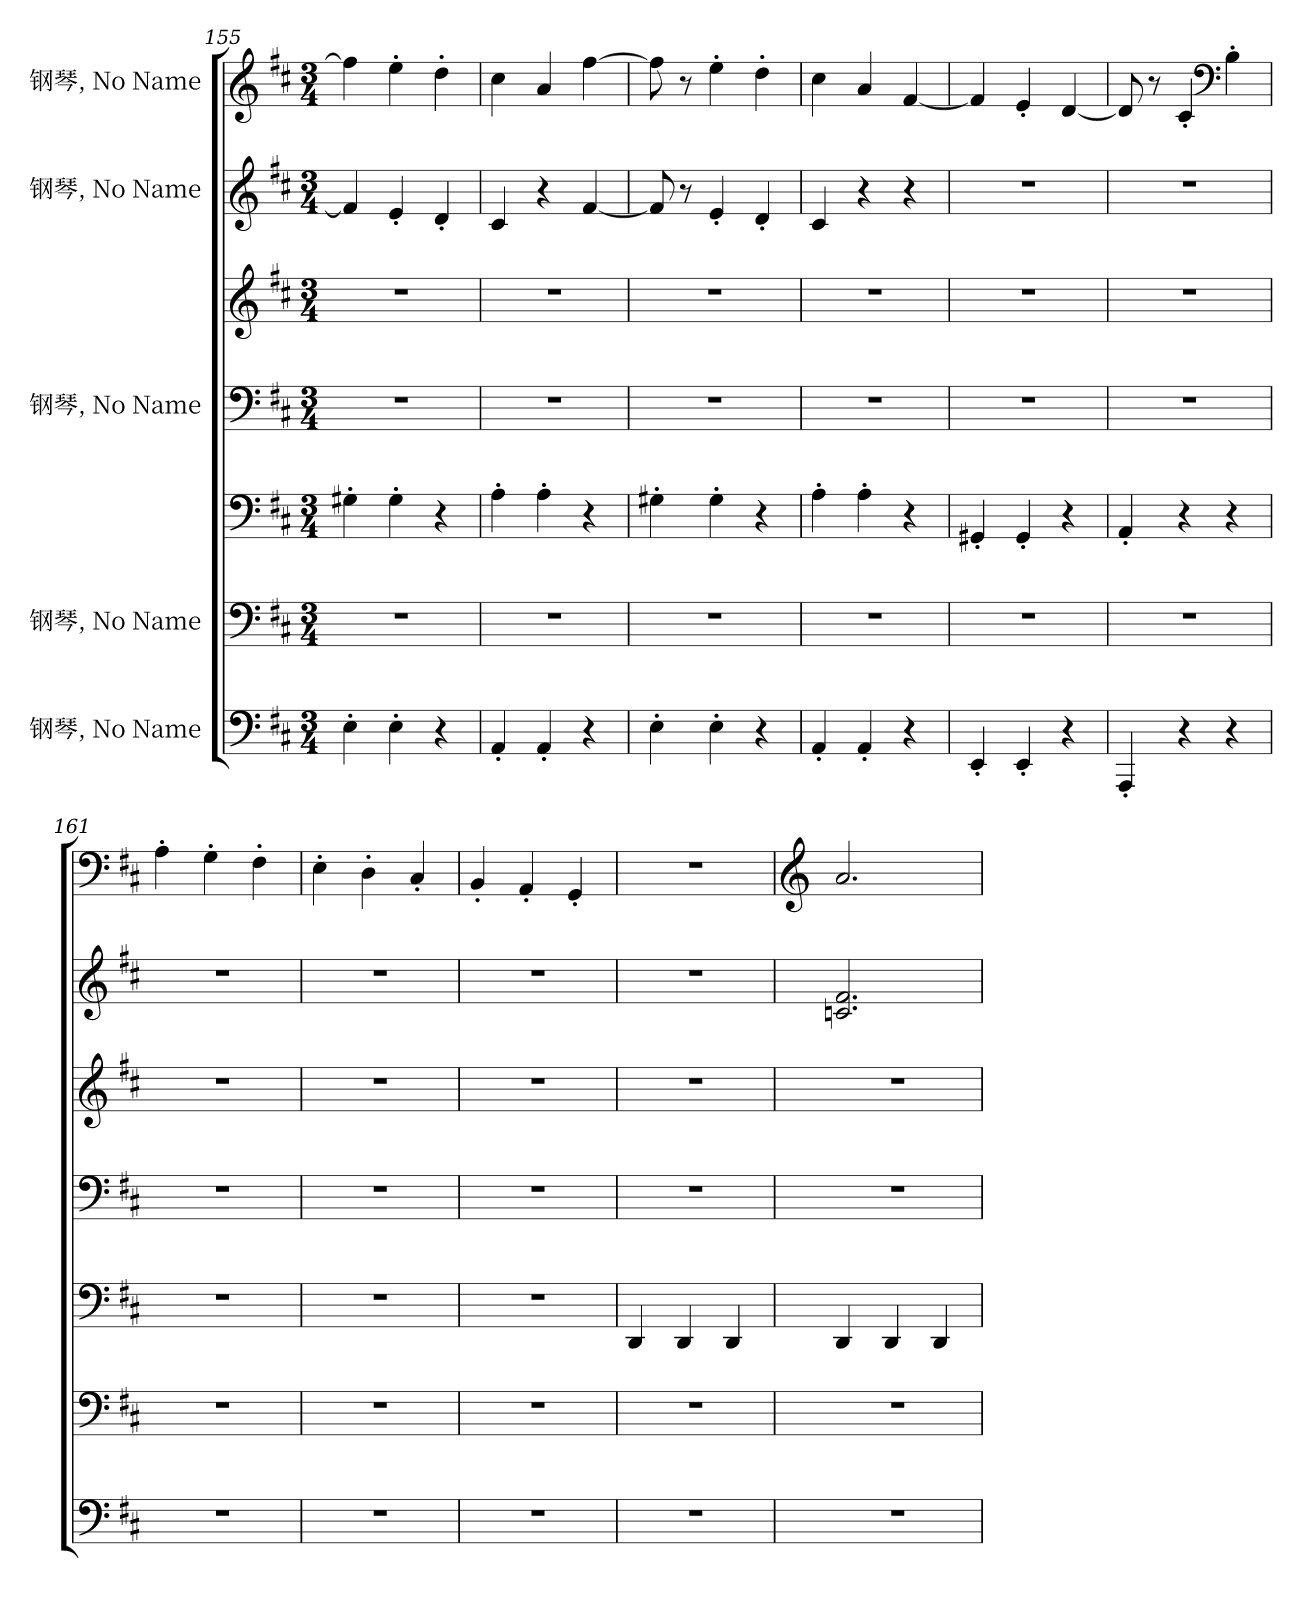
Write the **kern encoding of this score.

**kern	**kern	**kern	**kern	**kern	**kern	**kern
*part5	*part4	*part4	*part3	*part3	*part2	*part1
*staff7	*staff6	*staff5	*staff4	*staff3	*staff2	*staff1
*I"钢琴, No Name	*I"钢琴, No Name	*	*I"钢琴, No Name	*	*I"钢琴, No Name	*I"钢琴, No Name
*clefF4	*clefF4	*clefF4	*clefF4	*clefG2	*clefG2	*clefG2
*k[f#c#]	*k[f#c#]	*k[f#c#]	*k[f#c#]	*k[f#c#]	*k[f#c#]	*k[f#c#]
*M3/4	*M3/4	*M3/4	*M3/4	*M3/4	*M3/4	*M3/4
=155	=155	=155	=155	=155	=155	=155
4E'\	2.r	4G#X'\	2.r	2.r	4f#/]	4ff#\]
4E'\	.	4G#'\	.	.	4e'/	4ee'\
4r	.	4r	.	.	4d'/	4dd'\
=156	=156	=156	=156	=156	=156	=156
4AA'/	2.r	4A'\	2.r	2.r	4c#/	4cc#\
4AA'/	.	4A'\	.	.	4r	4a/
*	*	*	*	*	*	*MM197
4r	.	4r	.	.	[4f#/	[4ff#\
=157	=157	=157	=157	=157	=157	=157
4E'\	2.r	4G#X'\	2.r	2.r	8f#/]	8ff#\]
.	.	.	.	.	8r	8r
4E'\	.	4G#'\	.	.	4e'/	4ee'\
4r	.	4r	.	.	4d'/	4dd'\
=158	=158	=158	=158	=158	=158	=158
4AA'/	2.r	4A'\	2.r	2.r	4c#/	4cc#\
4AA'/	.	4A'\	.	.	4r	4a/
*	*	*	*	*	*	*MM197
4r	.	4r	.	.	4r	[4f#/
!!LO:PB:g=z
=159	=159	=159	=159	=159	=159	=159
4EE'/	2.r	4GG#X'/	2.r	2.r	2.r	4f#/]
4EE'/	.	4GG#'/	.	.	.	4e'/
4r	.	4r	.	.	.	[4d/
=160	=160	=160	=160	=160	=160	=160
4AAA'/	2.r	4AA'/	2.r	2.r	2.r	8d/]
.	.	.	.	.	.	8r
4r	.	4r	.	.	.	4c#'/
*	*	*	*	*	*	*clefF4
4r	.	4r	.	.	.	4B'\
=161	=161	=161	=161	=161	=161	=161
2.r	2.r	2.r	2.r	2.r	2.r	4A'\
.	.	.	.	.	.	4G'\
.	.	.	.	.	.	4F#'\
=162	=162	=162	=162	=162	=162	=162
2.r	2.r	2.r	2.r	2.r	2.r	4E'\
.	.	.	.	.	.	4D'\
.	.	.	.	.	.	4C#'/
=163	=163	=163	=163	=163	=163	=163
2.r	2.r	2.r	2.r	2.r	2.r	4BB'/
.	.	.	.	.	.	4AA'/
.	.	.	.	.	.	4GG'/
=164	=164	=164	=164	=164	=164	=164
*	*	*	*	*	*	*MM199
2.r	2.r	4DD/	2.r	2.r	2.r	2.r
.	.	4DD/	.	.	.	.
.	.	4DD/	.	.	.	.
=165	=165	=165	=165	=165	=165	=165
*	*	*	*	*	*	*clefG2
*	*	*	*	*	*	*MM199
2.r	2.r	4DD/	2.r	2.r	2.cn/ 2.f#/	2.a/
.	.	4DD/	.	.	.	.
.	.	4DD/	.	.	.	.
=	=	=	=	=	=	=
*-	*-	*-	*-	*-	*-	*-
